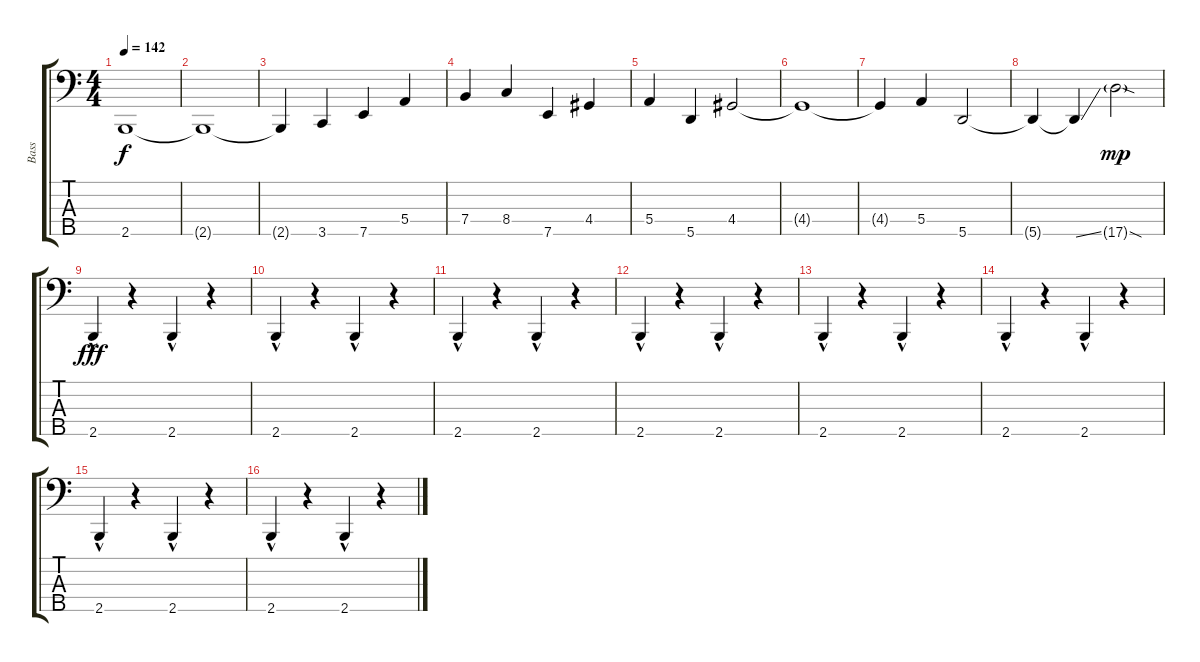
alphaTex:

\track ("Bass" "Bass") {instrument electricbassfinger}
\staff {score tabs}
\tuning (G2 D2 A1 E1 A0) {hide}
\ts (4 4)
\tempo 142
\clef f4
\ks c
2.5.1{dy f} |
2.5{t}.1 |
2.5{t}.4 3.5.4 7.5.4 5.4.4 |
7.4.4 8.4.4 7.5.4 4.4.4 |
5.4.4 5.5.4 4.4.2 |
4.4{t}.1 |
4.4{t}.4 5.4.4 5.5.2 |
5.5{t}.4 5.5{ss t}.4 17.5{sod g}.2{dy mp} |
2.5{hac}.4{dy fff} r.4 2.5{hac}.4 r.4 |
2.5{hac}.4 r.4 2.5{hac}.4 r.4 |
2.5{hac}.4 r.4 2.5{hac}.4 r.4 |
2.5{hac}.4 r.4 2.5{hac}.4 r.4 |
2.5{hac}.4 r.4 2.5{hac}.4 r.4 |
2.5{hac}.4 r.4 2.5{hac}.4 r.4 |
2.5{hac}.4 r.4 2.5{hac}.4 r.4 |
2.5{hac}.4 r.4 2.5{hac}.4 r.4
